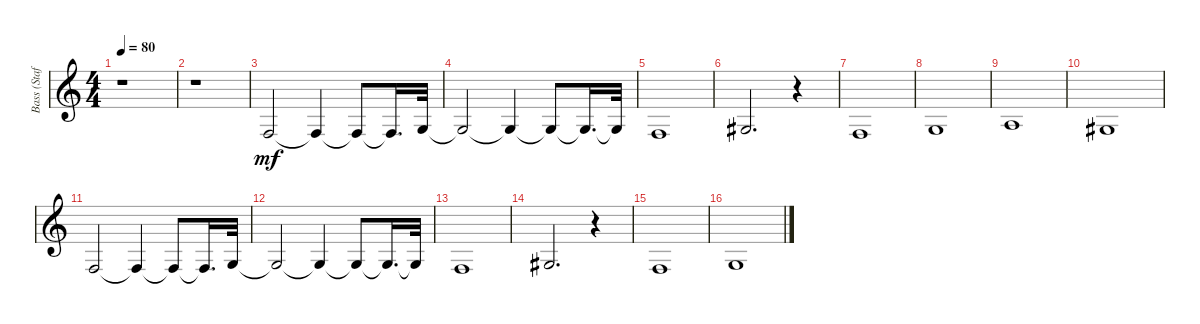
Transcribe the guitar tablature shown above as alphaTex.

\track ("Bass (Staff 1)" "Bass (Staf") {instrument electricbassfinger}
\staff {score}
\tuning (E4 B3 G3 D3 A2 E2 B1) {hide}
\ts (4 4)
\tempo 80
\clef g2
\ks c
r.1{dy mf instrument electricbassfinger} |
r.1 |
1.6.2 1.6{t}.4 1.6{t}.8 1.6{t}.16{d} 3.6.32 |
3.6{t}.2 3.6{t}.4 3.6{t}.8 3.6{t}.16{d} 3.6{t}.32 |
1.6.1 |
4.6.2{d} r.4 |
1.6.1 |
3.6.1 |
0.5.1 |
4.6.1 |
1.6.2 1.6{t}.4 1.6{t}.8 1.6{t}.16{d} 3.6.32 |
3.6{t}.2 3.6{t}.4 3.6{t}.8 3.6{t}.16{d} 3.6{t}.32 |
1.6.1 |
4.6.2{d} r.4 |
1.6.1 |
3.6.1
